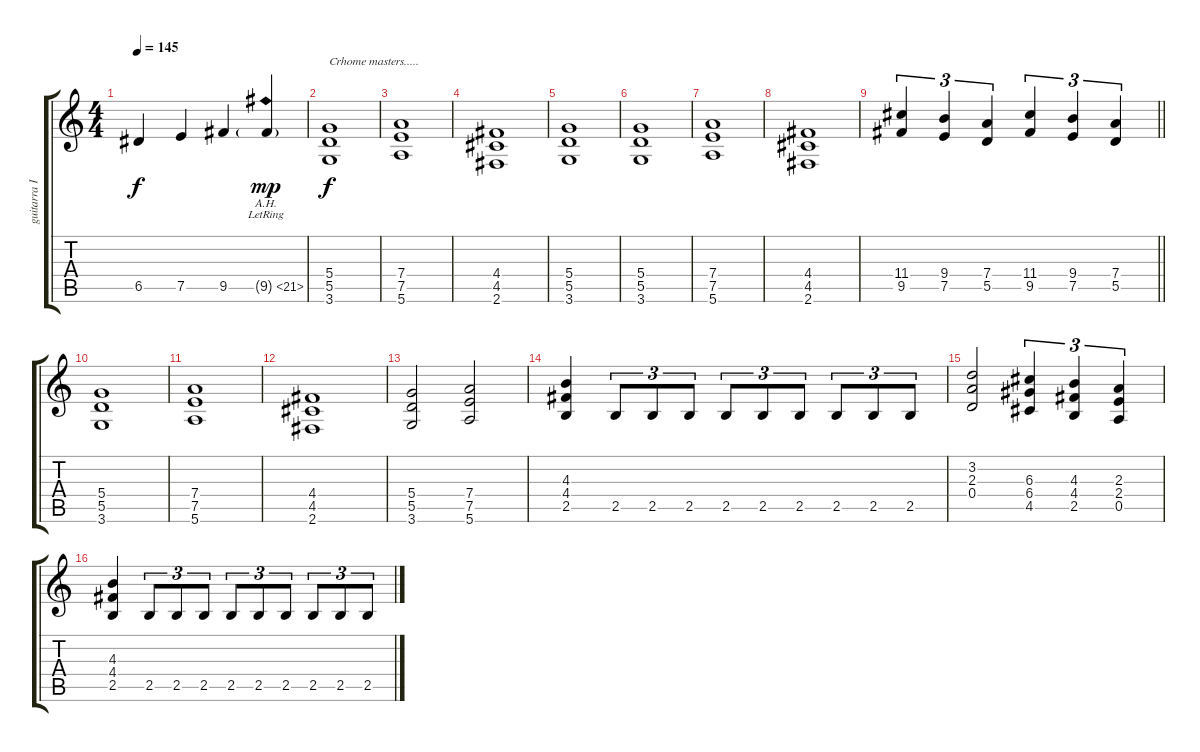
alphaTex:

\track ("guitarra II" "guitarra I") {instrument distortionguitar}
\staff {score tabs}
\tuning (E4 B3 G3 D3 A2 E2) {hide}
\ts (4 4)
\tempo 145
\clef g2
\ks c
6.5.4{dy f} 7.5.4 9.5.4 9.5{ah 12 g lr}.4{dy mp} |
(5.4 5.5 3.6).1{txt "Crhome masters....." dy f} |
(7.4 7.5 5.6).1 |
(4.4 4.5 2.6).1 |
(5.4 5.5 3.6).1 |
(5.4 5.5 3.6).1 |
(7.4 7.5 5.6).1 |
(4.4 4.5 2.6).1 |
\barLineRight lightlight
(11.4 9.5).4{tu (3 2)} (9.4 7.5).4{tu (3 2)} (7.4 5.5).4{tu (3 2)} (11.4 9.5).4{tu (3 2)} (9.4 7.5).4{tu (3 2)} (7.4 5.5).4{tu (3 2)} |
(5.4 5.5 3.6).1 |
(7.4 7.5 5.6).1 |
(4.4 4.5 2.6).1 |
(5.4 5.5 3.6).2 (7.4 7.5 5.6).2 |
(4.3 4.4 2.5).4 2.5.8{tu (3 2)} 2.5.8{tu (3 2)} 2.5.8{tu (3 2)} 2.5.8{tu (3 2)} 2.5.8{tu (3 2)} 2.5.8{tu (3 2)} 2.5.8{tu (3 2)} 2.5.8{tu (3 2)} 2.5.8{tu (3 2)} |
(3.2 2.3 0.4).2 (6.3 6.4 4.5).4{tu (3 2)} (4.3 4.4 2.5).4{tu (3 2)} (2.3 2.4 0.5).4{tu (3 2)} |
(4.3 4.4 2.5).4 2.5.8{tu (3 2)} 2.5.8{tu (3 2)} 2.5.8{tu (3 2)} 2.5.8{tu (3 2)} 2.5.8{tu (3 2)} 2.5.8{tu (3 2)} 2.5.8{tu (3 2)} 2.5.8{tu (3 2)} 2.5.8{tu (3 2)}
